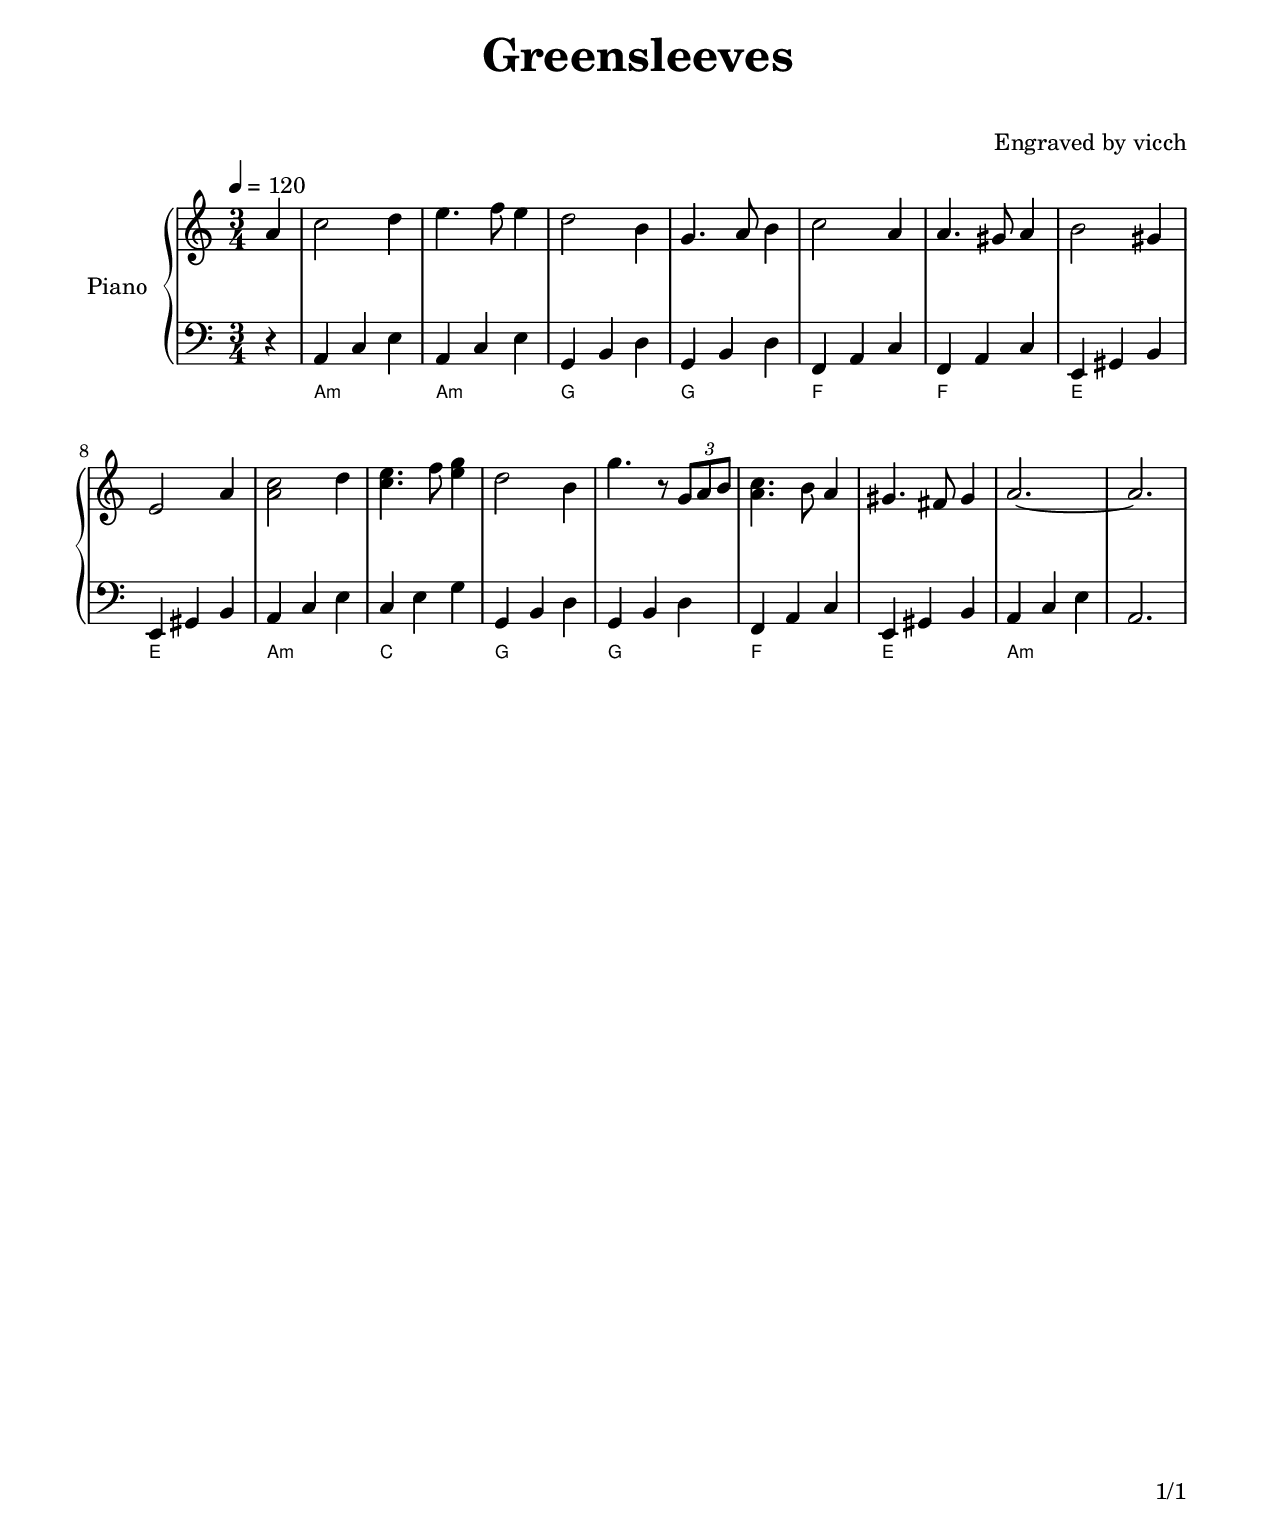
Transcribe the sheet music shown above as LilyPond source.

\version "2.24.3"

#(define title      "Greensleeves")
#(define title-font "")
#(define sequence   "MuseScore 35704259-6340178")
#(define total-page 1)

\include "../base.ly"

\markup \vspace #1.5

"C135" = { c4  e4   g4  }
"E135" = { e,4 gs,4 b,4 }
"F135" = { f,4 a,4  c4  }
"G135" = { g,4 b,4  d4  }

"A13b5" = { a,4 c4 e4 }

\score {
  \new PianoStaff \with {
    instrumentName = "Piano"
  } <<
    \new Staff {
      \tempo 4 = 120
      \clef treble
      \key c \major
      \time 3/4
      
      \partial 4 a'4 | c''2     d''4 | e''4.       f''8 e''4       | d''2 b'4 | g'4.  a'8 b'4                      | c''2           a'4 | a'4.  gs'8 a'4  | b'2 gs'4 |        \break
      e'2        a'4 | <a'c''>2 d''4 | <c'' e''>4. f''8 <e'' g''>4 | d''2 b'4 | g''4. r8  \tuplet 3/2 { g' a' b' } | <a' c''>4. b'8 a'4 | gs'4. fs'8 gs'4 | a'2.~    | a'2. | \break
    }
    \new Staff {
      \clef bass
      \key c \major
      \time 3/4
      
      r4      | \"A13b5" | \"A13b5" | \"G135" | \"G135" | \"F135" | \"F135" | \"E135"  |
      \"E135" | \"A13b5" | \"C135"  | \"G135" | \"G135" | \"F135" | \"E135" | \"A13b5" | a,2. |
    }
    \chords {
      r4  | a2.:m | a2.:m | g2. | g2. | f2. | f2. | e2.   |
      e2. | a2.:m | c2.   | g2. | g2. | f2. | e2. | a2.:m | r2. |
    }
  >>
  \layout {}
  \midi {}
}
